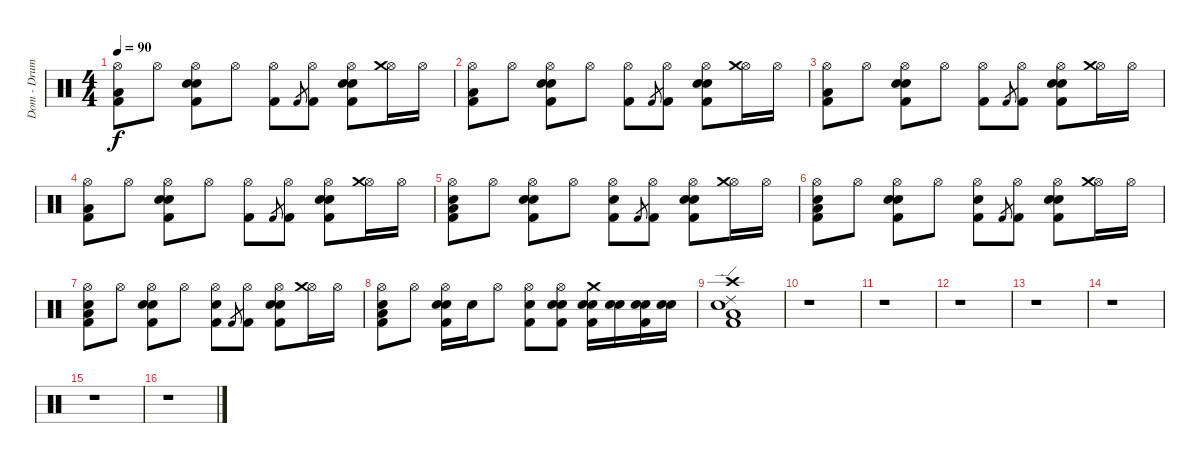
\track ("Dom - Drums" "Dom - Drum") {instrument percussion}
\staff {score}
\articulation defaults
\ts (4 4)
\tempo 90
\clef neutral
\ks c
("Hi-Hat (open)" "Low Tom (hit)" "Kick (hit) 2").8{dy f} "Hi-Hat (open)".8 ("Hi-Hat (open)" "Snare (hit) 2" "Electric Snare (hit)" "Kick (hit) 2").8 "Hi-Hat (open)".8 ("Hi-Hat (open)" "Kick (hit) 2").8 "Kick (hit) 2".8{gr} ("Hi-Hat (open)" "Kick (hit) 2").8 ("Hi-Hat (open)" "Snare (hit) 2" "Electric Snare (hit)" "Kick (hit) 2").8 ("Hi-Hat (open)" "Crash medium (hit)").16 "Hi-Hat (open)".16 |
("Hi-Hat (open)" "Low Tom (hit)" "Kick (hit) 2").8 "Hi-Hat (open)".8 ("Hi-Hat (open)" "Snare (hit) 2" "Electric Snare (hit)" "Kick (hit) 2").8 "Hi-Hat (open)".8 ("Hi-Hat (open)" "Kick (hit) 2").8 "Kick (hit) 2".8{gr} ("Hi-Hat (open)" "Kick (hit) 2").8 ("Hi-Hat (open)" "Snare (hit) 2" "Electric Snare (hit)" "Kick (hit) 2").8 ("Hi-Hat (open)" "Crash medium (hit)").16 "Hi-Hat (open)".16 |
("Hi-Hat (open)" "Low Tom (hit)" "Kick (hit) 2").8 "Hi-Hat (open)".8 ("Hi-Hat (open)" "Snare (hit) 2" "Electric Snare (hit)" "Kick (hit) 2").8 "Hi-Hat (open)".8 ("Hi-Hat (open)" "Kick (hit) 2").8 "Kick (hit) 2".8{gr} ("Hi-Hat (open)" "Kick (hit) 2").8 ("Hi-Hat (open)" "Snare (hit) 2" "Electric Snare (hit)" "Kick (hit) 2").8 ("Hi-Hat (open)" "Crash medium (hit)").16 "Hi-Hat (open)".16 |
("Hi-Hat (open)" "Low Tom (hit)" "Kick (hit) 2").8 "Hi-Hat (open)".8 ("Hi-Hat (open)" "Snare (hit) 2" "Electric Snare (hit)" "Kick (hit) 2").8 "Hi-Hat (open)".8 ("Hi-Hat (open)" "Kick (hit) 2").8 "Kick (hit) 2".8{gr} ("Hi-Hat (open)" "Kick (hit) 2").8 ("Hi-Hat (open)" "Snare (hit) 2" "Electric Snare (hit)" "Kick (hit) 2").8 ("Hi-Hat (open)" "Crash medium (hit)").16 "Hi-Hat (open)".16 |
("Hi-Hat (open)" "Snare (hit) 2" "Low Tom (hit)" "Kick (hit) 2").8 "Hi-Hat (open)".8 ("Hi-Hat (open)" "Snare (hit) 2" "Electric Snare (hit)" "Kick (hit) 2").8 "Hi-Hat (open)".8 ("Hi-Hat (open)" "Snare (hit) 2" "Kick (hit) 2").8 "Kick (hit) 2".8{gr} ("Hi-Hat (open)" "Kick (hit) 2").8 ("Hi-Hat (open)" "Snare (hit) 2" "Electric Snare (hit)" "Kick (hit) 2").8 ("Hi-Hat (open)" "Crash medium (hit)").16 "Hi-Hat (open)".16 |
("Hi-Hat (open)" "Snare (hit) 2" "Low Tom (hit)" "Kick (hit) 2").8 "Hi-Hat (open)".8 ("Hi-Hat (open)" "Snare (hit) 2" "Electric Snare (hit)" "Kick (hit) 2").8 "Hi-Hat (open)".8 ("Hi-Hat (open)" "Snare (hit) 2" "Kick (hit) 2").8 "Kick (hit) 2".8{gr} ("Hi-Hat (open)" "Kick (hit) 2").8 ("Hi-Hat (open)" "Snare (hit) 2" "Electric Snare (hit)" "Kick (hit) 2").8 ("Hi-Hat (open)" "Crash medium (hit)").16 "Hi-Hat (open)".16 |
("Hi-Hat (open)" "Snare (hit) 2" "Low Tom (hit)" "Kick (hit) 2").8 "Hi-Hat (open)".8 ("Hi-Hat (open)" "Snare (hit) 2" "Electric Snare (hit)" "Kick (hit) 2").8 "Hi-Hat (open)".8 ("Hi-Hat (open)" "Snare (hit) 2" "Kick (hit) 2").8 "Kick (hit) 2".8{gr} ("Hi-Hat (open)" "Kick (hit) 2").8 ("Hi-Hat (open)" "Snare (hit) 2" "Electric Snare (hit)" "Kick (hit) 2").8 ("Hi-Hat (open)" "Crash medium (hit)").16 "Hi-Hat (open)".16 |
("Hi-Hat (open)" "Snare (hit) 2" "Low Tom (hit)" "Kick (hit) 2").8 "Hi-Hat (open)".8 ("Hi-Hat (open)" "Snare (hit) 2" "Electric Snare (hit)" "Kick (hit) 2").16 "Electric Snare (hit)".16 "Hi-Hat (open)".8 ("Hi-Hat (open)" "Snare (hit) 2" "Kick (hit) 2").8 ("Hi-Hat (open)" "Snare (hit) 2" "Electric Snare (hit)" "Kick (hit) 2").8 ("Crash medium (hit)" "Snare (hit) 2" "Electric Snare (hit)" "Kick (hit) 2").16 ("Snare (hit) 2" "Electric Snare (hit)").16 ("Snare (hit) 2" "Electric Snare (hit)" "Kick (hit) 2").16 ("Snare (hit) 2" "Electric Snare (hit)").16 |
("Crash high (hit)" "Ride (edge) 2" "Snare (hit) 2" "Low Tom (hit)" "Kick (hit) 2").1 |
r.1 |
r.1 |
r.1 |
r.1 |
r.1 |
r.1 |
r.1
